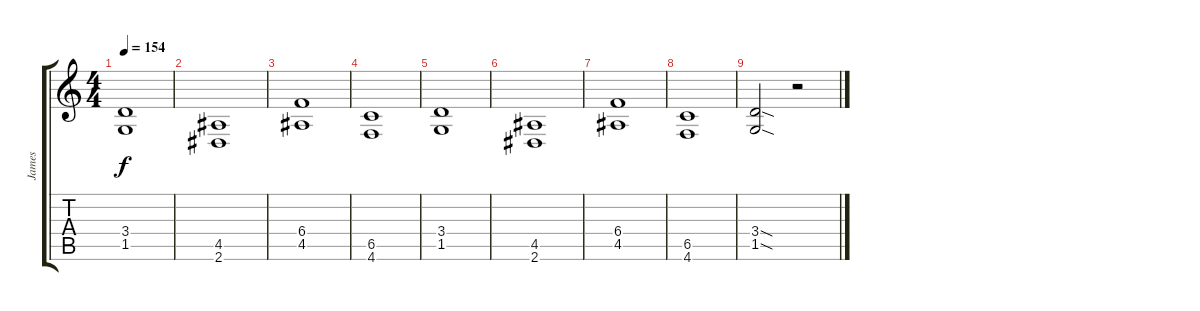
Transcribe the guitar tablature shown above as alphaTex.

\track ("James" "James") {instrument distortionguitar}
\staff {score tabs}
\tuning (Db4 Ab3 E3 B2 Gb2 Db2) {hide}
\ts (4 4)
\tempo 154
\clef g2
\ks c
(3.4 1.5).1{dy f} |
(4.5 2.6).1 |
(6.4 4.5).1 |
(6.5 4.6).1 |
(3.4 1.5).1 |
(4.5 2.6).1 |
(6.4 4.5).1 |
(6.5 4.6).1 |
(3.4{sod} 1.5{sod}).2 r.2
